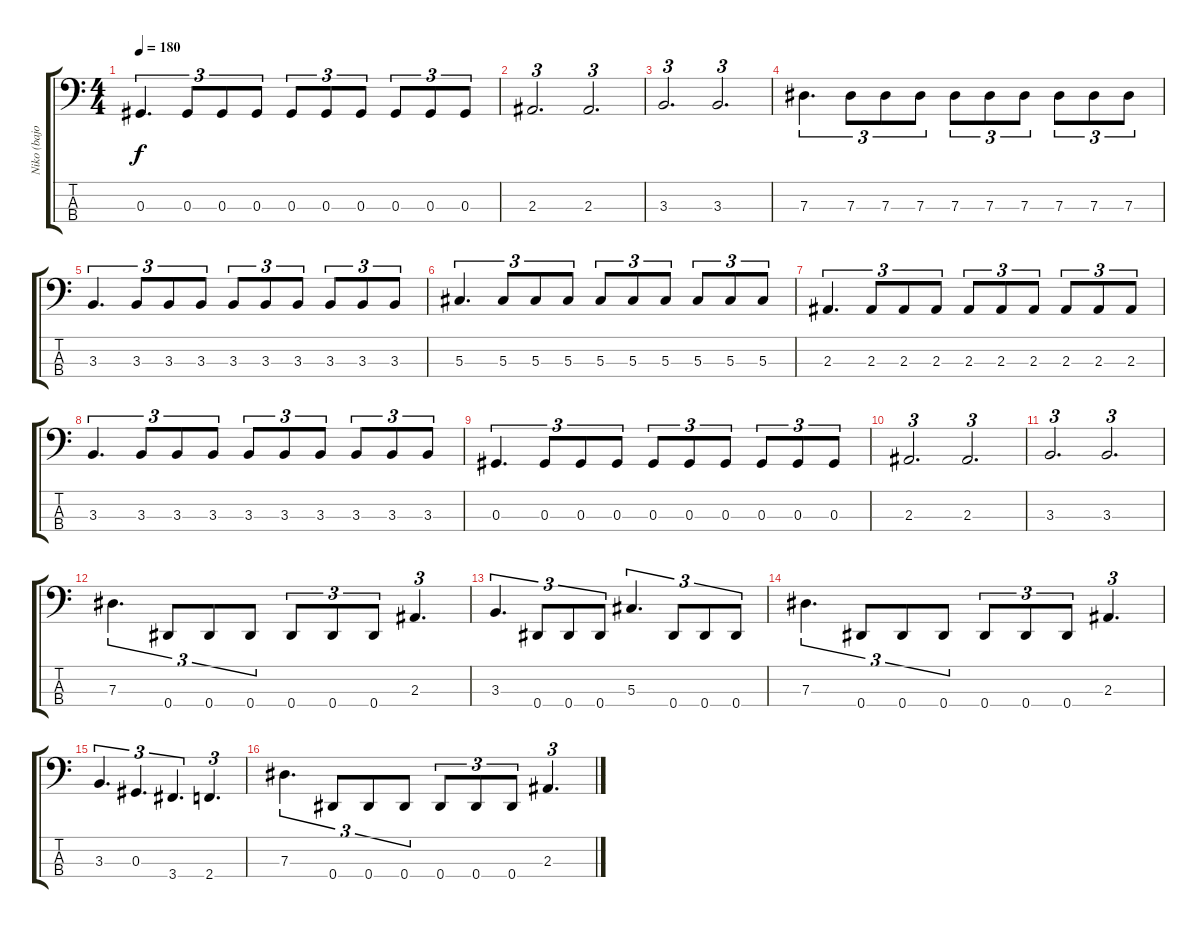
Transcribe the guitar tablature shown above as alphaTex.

\track ("Niko (bajo)" "Niko (bajo") {instrument electricbassfinger}
\staff {score tabs}
\tuning (Gb2 Db2 Ab1 Eb1) {hide}
\ts (4 4)
\tempo 180
\clef f4
\ks c
0.3.4{d tu (3 2) dy f} 0.3.8{tu (3 2)} 0.3.8{tu (3 2)} 0.3.8{tu (3 2)} 0.3.8{tu (3 2)} 0.3.8{tu (3 2)} 0.3.8{tu (3 2)} 0.3.8{tu (3 2)} 0.3.8{tu (3 2)} 0.3.8{tu (3 2)} |
2.3.2{d tu (3 2)} 2.3.2{d tu (3 2)} |
3.3.2{d tu (3 2)} 3.3.2{d tu (3 2)} |
7.3.4{d tu (3 2)} 7.3.8{tu (3 2)} 7.3.8{tu (3 2)} 7.3.8{tu (3 2)} 7.3.8{tu (3 2)} 7.3.8{tu (3 2)} 7.3.8{tu (3 2)} 7.3.8{tu (3 2)} 7.3.8{tu (3 2)} 7.3.8{tu (3 2)} |
3.3.4{d tu (3 2)} 3.3.8{tu (3 2)} 3.3.8{tu (3 2)} 3.3.8{tu (3 2)} 3.3.8{tu (3 2)} 3.3.8{tu (3 2)} 3.3.8{tu (3 2)} 3.3.8{tu (3 2)} 3.3.8{tu (3 2)} 3.3.8{tu (3 2)} |
5.3.4{d tu (3 2)} 5.3.8{tu (3 2)} 5.3.8{tu (3 2)} 5.3.8{tu (3 2)} 5.3.8{tu (3 2)} 5.3.8{tu (3 2)} 5.3.8{tu (3 2)} 5.3.8{tu (3 2)} 5.3.8{tu (3 2)} 5.3.8{tu (3 2)} |
2.3.4{d tu (3 2)} 2.3.8{tu (3 2)} 2.3.8{tu (3 2)} 2.3.8{tu (3 2)} 2.3.8{tu (3 2)} 2.3.8{tu (3 2)} 2.3.8{tu (3 2)} 2.3.8{tu (3 2)} 2.3.8{tu (3 2)} 2.3.8{tu (3 2)} |
3.3.4{d tu (3 2)} 3.3.8{tu (3 2)} 3.3.8{tu (3 2)} 3.3.8{tu (3 2)} 3.3.8{tu (3 2)} 3.3.8{tu (3 2)} 3.3.8{tu (3 2)} 3.3.8{tu (3 2)} 3.3.8{tu (3 2)} 3.3.8{tu (3 2)} |
0.3.4{d tu (3 2)} 0.3.8{tu (3 2)} 0.3.8{tu (3 2)} 0.3.8{tu (3 2)} 0.3.8{tu (3 2)} 0.3.8{tu (3 2)} 0.3.8{tu (3 2)} 0.3.8{tu (3 2)} 0.3.8{tu (3 2)} 0.3.8{tu (3 2)} |
2.3.2{d tu (3 2)} 2.3.2{d tu (3 2)} |
3.3.2{d tu (3 2)} 3.3.2{d tu (3 2)} |
7.3.4{d tu (3 2)} 0.4.8{tu (3 2)} 0.4.8{tu (3 2)} 0.4.8{tu (3 2)} 0.4.8{tu (3 2)} 0.4.8{tu (3 2)} 0.4.8{tu (3 2)} 2.3.4{d tu (3 2)} |
3.3.4{d tu (3 2)} 0.4.8{tu (3 2)} 0.4.8{tu (3 2)} 0.4.8{tu (3 2)} 5.3.4{d tu (3 2)} 0.4.8{tu (3 2)} 0.4.8{tu (3 2)} 0.4.8{tu (3 2)} |
7.3.4{d tu (3 2)} 0.4.8{tu (3 2)} 0.4.8{tu (3 2)} 0.4.8{tu (3 2)} 0.4.8{tu (3 2)} 0.4.8{tu (3 2)} 0.4.8{tu (3 2)} 2.3.4{d tu (3 2)} |
3.3.4{d tu (3 2)} 0.3.4{d tu (3 2)} 3.4.4{d tu (3 2)} 2.4.4{d tu (3 2)} |
7.3.4{d tu (3 2)} 0.4.8{tu (3 2)} 0.4.8{tu (3 2)} 0.4.8{tu (3 2)} 0.4.8{tu (3 2)} 0.4.8{tu (3 2)} 0.4.8{tu (3 2)} 2.3.4{d tu (3 2)}
